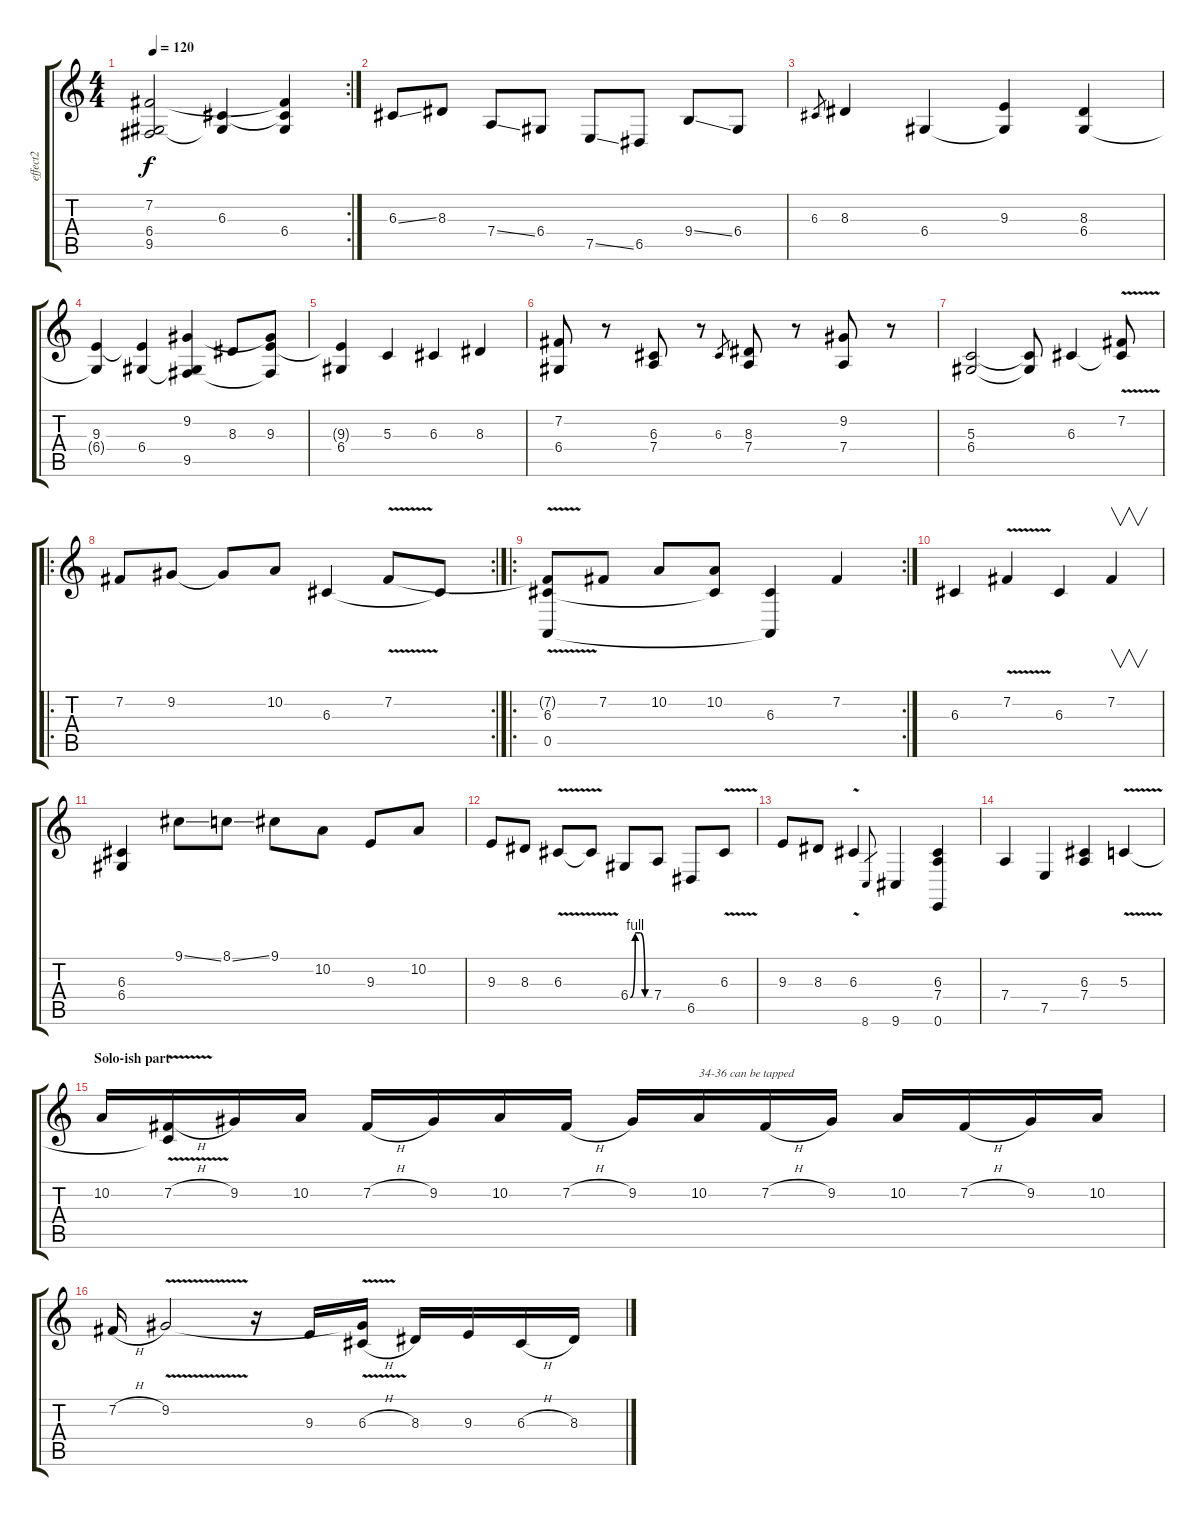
\track ("effect2" "effect2") {instrument fx7echoes}
\staff {score tabs}
\tuning (E4 B3 G3 D3 A2 E2) {hide}
\rc 2
\ts (4 4)
\tempo 120
\clef g2
\ks c
(7.2 6.4 9.5{t}).2{dy f} (6.3 6.4{t}).4 (7.2{t} 6.3{t} 6.4).4 |
6.3{ss}.8 8.3.8 7.4{ss}.8 6.4.8 7.5{ss}.8 6.5.8 9.4{ss}.8 6.4.8 |
6.3.8{gr} 8.3.4 6.4.4 (9.3 6.4{t}).4 (8.3 6.4).4 |
(9.3 6.4{t}).4 (9.3{t} 6.4).4 (9.2 6.4{t} 9.5).4 8.3.8 (9.2{t} 9.3 9.5{t}).8 |
(9.3{t} 6.4).4 5.3.4 6.3.4 8.3.4 |
(7.2 6.4).8 r.8 (6.3 7.4).8 r.8 6.3.8{gr} (8.3 7.4).8 r.8 (9.2 7.4).8 r.8 |
(5.3 6.4).2 (5.3{t} 6.4{t}).8 6.3.4 (7.2{v} 6.3{t}).8 |
\ro
\rc 2
7.2.8 9.2.8 9.2{t}.8 10.2.8 6.3.4 7.2{v}.8 6.3{t}.8 |
\ro
\rc 2
(7.2{t} 6.3 0.5).8 7.2.8 10.2.8 (10.2 6.3{t}).8 (6.3 0.5{t}).4 7.2.4 |
6.3.4 7.2{v}.4 6.3.4 7.2.4{v} |
(6.3 6.4).4 9.1{ss}.8 8.1{ss}.8 9.1.8 10.2.8 9.3.8 10.2.8 |
9.3.8 8.3.8 6.3{v}.8 6.3{t}.8 6.4{be (custom 0 0 15 4 30 4 45 0 60 0)}.8 7.4.8 6.5.8 6.3{v}.8 |
9.3.8 8.3.8 6.3{v}.4 8.6.8{gr} 9.6.4 (6.3 7.4 0.6).4 |
7.4.4 7.5.4 (6.3 7.4).4 5.3{v}.4 |
\section ("" "Solo-ish part")
10.2.16 (7.2{h} 5.3{t}).16 9.2.16 10.2.16 7.2{h}.16 9.2.16 10.2.16 7.2{h}.16 9.2.16 10.2.16{txt "34-36 can be tapped"} 7.2{h}.16 9.2.16 10.2.16 7.2{h}.16 9.2.16 10.2.16 |
7.2{h}.16 9.2{v}.2 r.16 9.3.16 (9.2{t} 6.3{h}).16 8.3.16 9.3.16 6.3{h}.16 8.3.16
